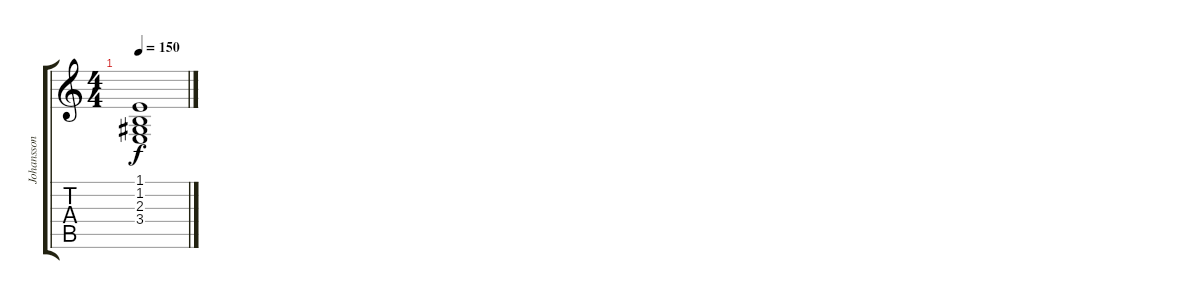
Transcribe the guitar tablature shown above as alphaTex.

\track ("Johansson" "Johansson") {instrument harpsichord}
\staff {score tabs}
\tuning (Eb4 Bb3 Gb3 Db3 Ab2 Eb2) {hide}
\ts (4 4)
\tempo 150
\clef g2
\ks c
(1.1{t} 1.2{t} 2.3{t} 3.4{t}).1{dy f}
